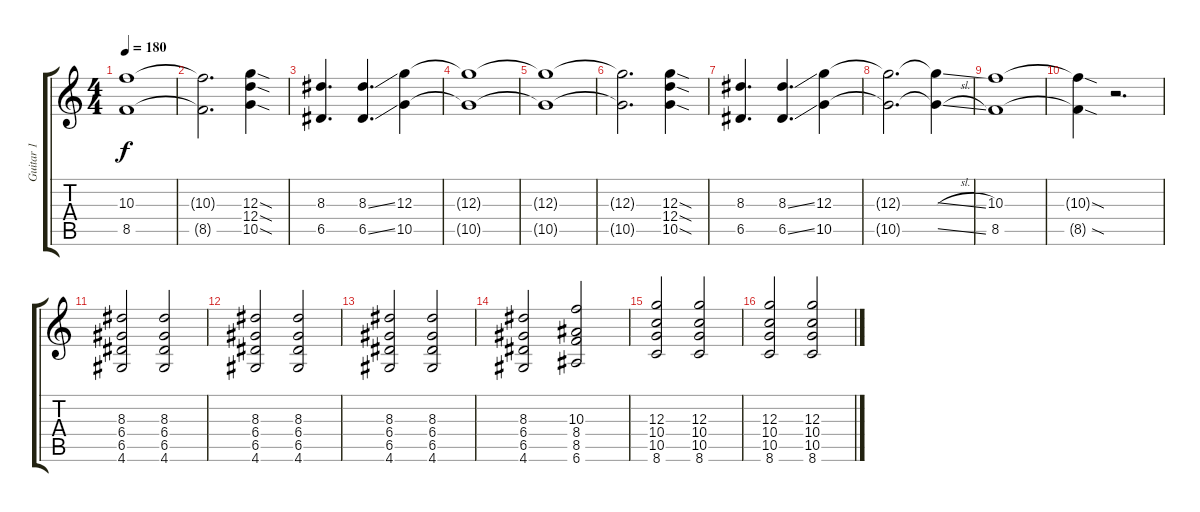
\track ("Guitar 1" "Guitar 1") {instrument distortionguitar}
\staff {score tabs}
\tuning (E4 B3 G3 D3 A2 E2) {hide}
\ts (4 4)
\tempo 180
\clef g2
\ks c
(10.3 8.5).1{dy f} |
(10.3{t} 8.5{t}).2{d} (12.3{sod} 12.4{sod} 10.5{sod}).4 |
(8.3 6.5).4{d} (8.3{ss} 6.5{ss}).4{d} (12.3 10.5).4 |
(12.3{t} 10.5{t}).1 |
(12.3{t} 10.5{t}).1 |
(12.3{t} 10.5{t}).2{d} (12.3{sod} 12.4{sod} 10.5{sod}).4 |
(8.3 6.5).4{d} (8.3{ss} 6.5{ss}).4{d} (12.3 10.5).4 |
(12.3{t} 10.5{t}).2{d} (12.3{sl t} 10.5{sl t}).4 |
(10.3 8.5).1 |
(10.3{sod t} 8.5{sod t}).4 r.2{d} |
(8.3 6.4 6.5 4.6).2 (8.3 6.4 6.5 4.6).2 |
(8.3 6.4 6.5 4.6).2 (8.3 6.4 6.5 4.6).2 |
(8.3 6.4 6.5 4.6).2 (8.3 6.4 6.5 4.6).2 |
(8.3 6.4 6.5 4.6).2 (10.3 8.4 8.5 6.6).2 |
(12.3 10.4 10.5 8.6).2 (12.3 10.4 10.5 8.6).2 |
(12.3 10.4 10.5 8.6).2 (12.3 10.4 10.5 8.6).2
